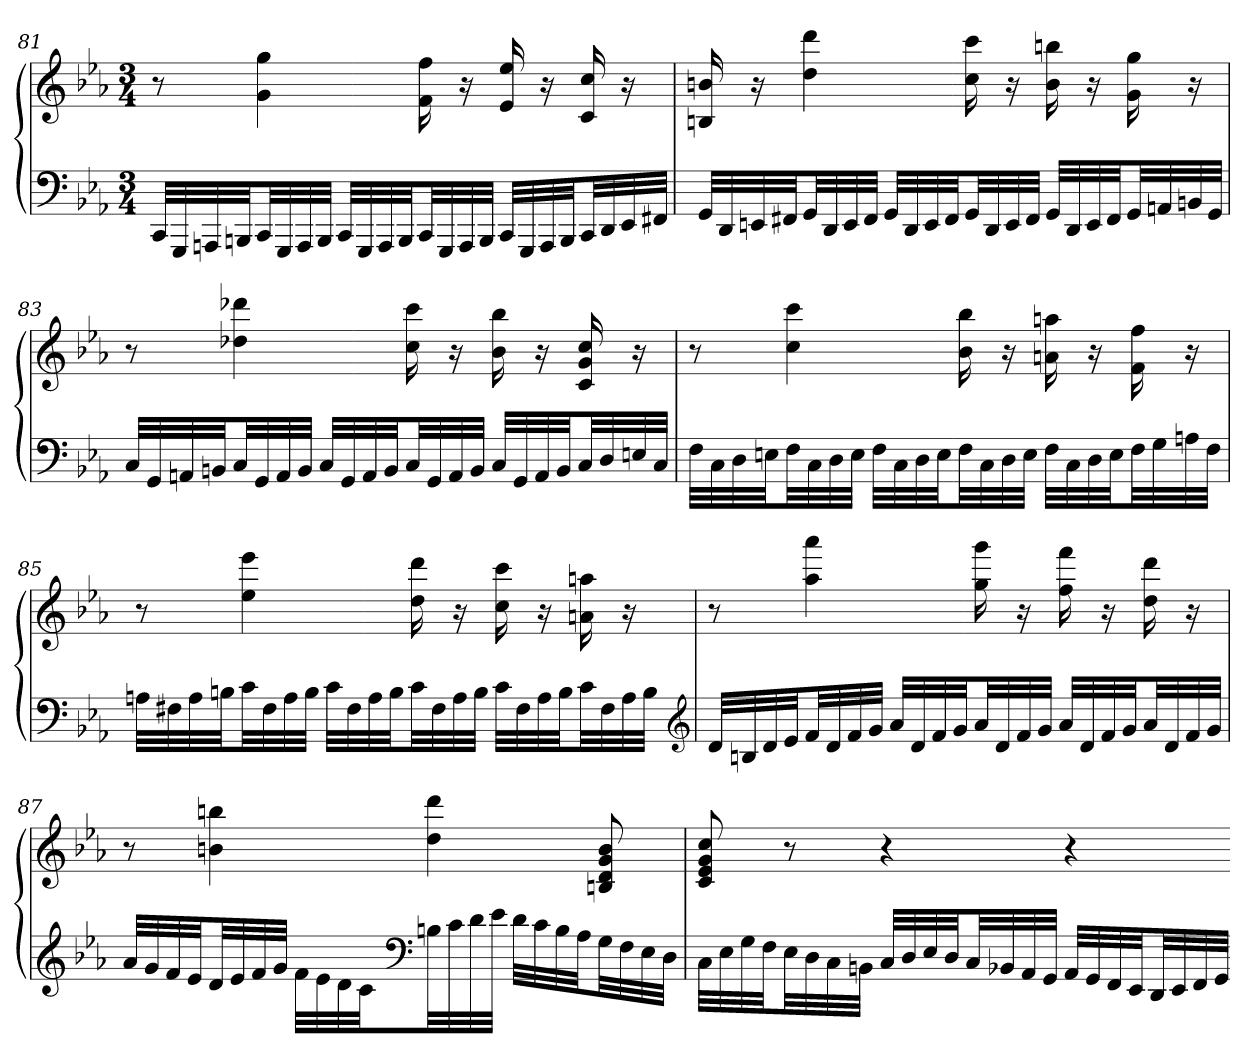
**kern	**kern
*part1	*part1
*staff2	*staff1
*clefF4	*clefG2
*k[b-e-a-]	*k[b-e-a-]
*c:	*c:
*M3/4	*M3/4
=81	=81
32CCLLL	8r
32GGG	.
32AAAn	.
32BBBnJJ	.
32CCLL	4g 4gg
32GGG	.
32AAA	.
32BBBJJJ	.
32CCLLL	.
32GGG	.
32AAA	.
32BBBJJ	.
32CCLL	16f 16ff
32GGG	.
32AAA	16r
32BBBJJJ	.
32CCLLL	16e- 16ee-
32GGG	.
32AAA	16r
32BBBJJ	.
32CCLL	16c 16cc
32DD	.
32EE-	16r
32FF#XJJJ	.
=82	=82
32GGLLL	16Bn 16bn
32DD	.
32EEn	16r
32FF#XJJ	.
32GGLL	4dd 4ddd
32DD	.
32EE	.
32FF#JJJ	.
32GGLLL	.
32DD	.
32EE	.
32FF#JJ	.
32GGLL	16cc 16ccc
32DD	.
32EE	16r
32FF#JJJ	.
32GGLLL	16b 16bbn
32DD	.
32EE	16r
32FF#JJ	.
32GGLL	16g 16gg
32AAn	.
32BBn	16r
32GGJJJ	.
=83	=83
32CLLL	8r
32GG	.
32AAn	.
32BBnJJ	.
32CLL	4dd-X 4ddd-X
32GG	.
32AA	.
32BBJJJ	.
32CLLL	.
32GG	.
32AA	.
32BBJJ	.
32CLL	16cc 16ccc
32GG	.
32AA	16r
32BBJJJ	.
32CLLL	16b- 16bb-
32GG	.
32AA	16r
32BBJJ	.
32CLL	16c 16g 16cc
32D	.
32En	16r
32CJJJ	.
=84	=84
32FLLL	8r
32C	.
32D	.
32EnJJ	.
32FLL	4cc 4ccc
32C	.
32D	.
32EJJJ	.
32FLLL	.
32C	.
32D	.
32EJJ	.
32FLL	16b- 16bb-
32C	.
32D	16r
32EJJJ	.
32FLLL	16an 16aan
32C	.
32D	16r
32EJJ	.
32FLL	16f 16ff
32G	.
32An	16r
32FJJJ	.
=85	=85
32AnLLL	8r
32F#X	.
32A	.
32BnJJ	.
32cLL	4ee- 4eee-
32F#	.
32A	.
32BJJJ	.
32cLLL	.
32F#	.
32A	.
32BJJ	.
32cLL	16dd 16ddd
32F#	.
32A	16r
32BJJJ	.
32cLLL	16cc 16ccc
32F#	.
32A	16r
32BJJ	.
32cLL	16an 16aan
32F#	.
32A	16r
32BJJJ	.
*clefG2	*
=86	=86
32dLLL	8r
32Bn	.
32d	.
32e-JJ	.
32fLL	4aa- 4aaa-
32d	.
32f	.
32gJJJ	.
32a-LLL	.
32d	.
32f	.
32gJJ	.
32a-LL	16gg 16ggg
32d	.
32f	16r
32gJJJ	.
32a-LLL	16ff 16fff
32d	.
32f	16r
32gJJ	.
32a-LL	16dd 16ddd
32d	.
32f	16r
32gJJJ	.
=87	=87
32a-LLL	8r
32g	.
32f	.
32e-JJ	.
32dLL	4bn 4bbn
32e-	.
32f	.
32gJJJ	.
32fLLL	.
32e-	.
32d	.
32cJJ	.
*clefF4	*
32BnLL	4dd 4ddd
32c	.
32d	.
32e-JJJ	.
32dLLL	.
32c	.
32B	.
32A-JJ	.
32GLL	8Bn 8d 8g 8b
32F	.
32E-	.
32DJJJ	.
=88	=88
32CLLL	8c 8e- 8g 8cc
32E-	.
32G	.
32FJJ	.
32E-LL	8r
32D	.
32C	.
32BBnJJJ	.
32CLLL	4r
32D	.
32E-	.
32DJJ	.
32CLL	.
32BB-X	.
32AA-	.
32GGJJJ	.
32AA-LLL	4r
32GG	.
32FF	.
32EE-JJ	.
32DDLL	.
32EE-	.
32FF	.
32GGJJJ	.
=-	=-
*-	*-
